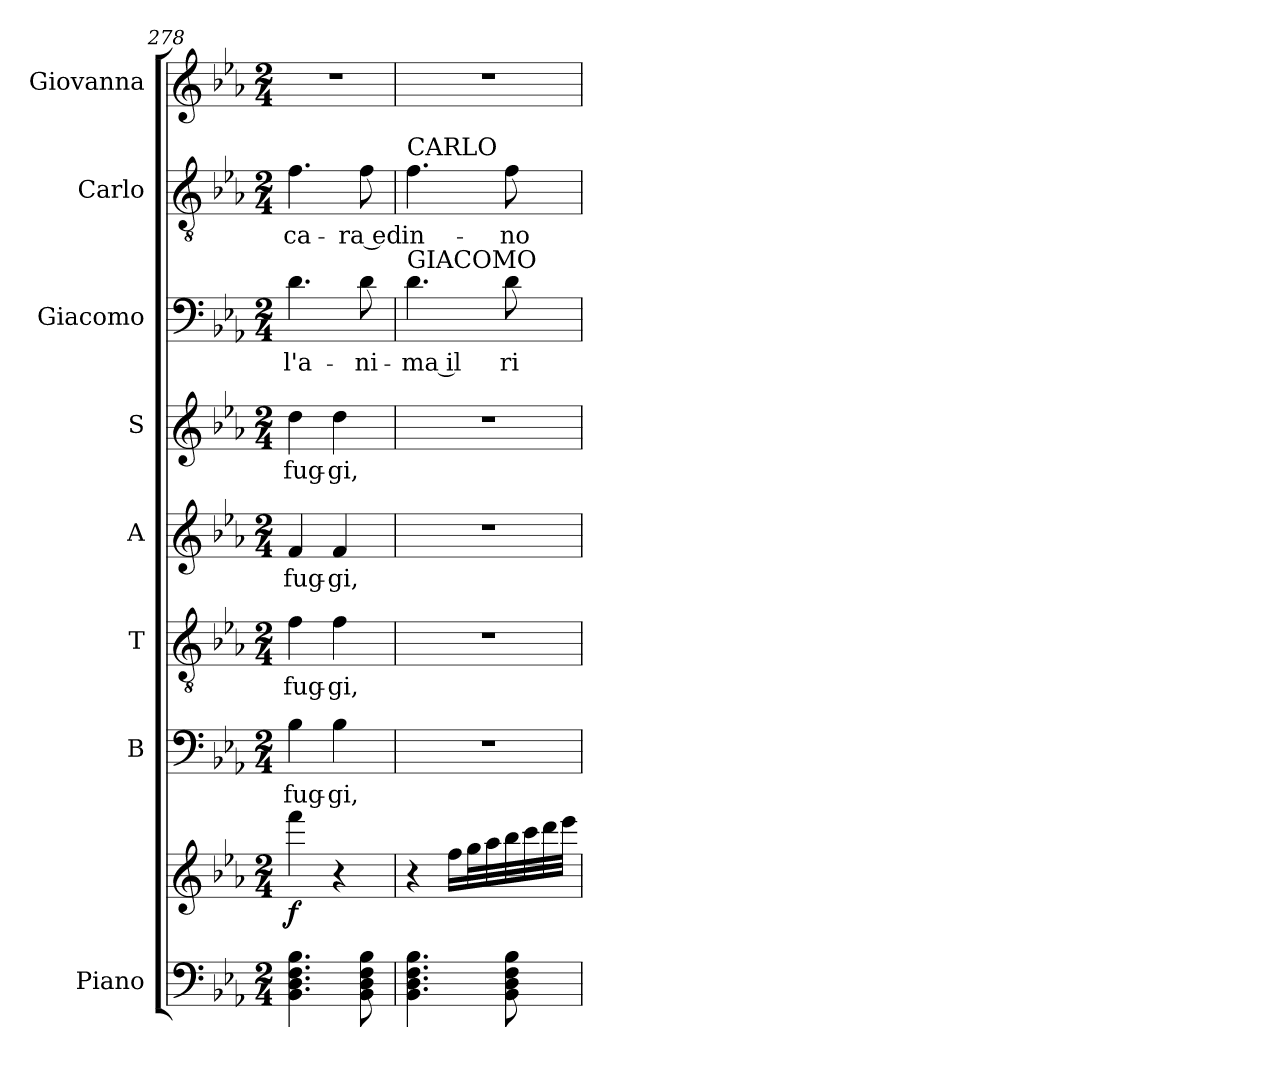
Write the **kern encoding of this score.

**kern	**kern	**dynam	**kern	**text	**kern	**text	**kern	**text	**kern	**text	**kern	**text	**kern	**text	**kern
*part8	*part8	*part8	*part7	*part7	*part6	*part6	*part5	*part5	*part4	*part4	*part3	*part3	*part2	*part2	*part1
*staff9	*staff8	*staff8/9	*staff7	*staff7	*staff6	*staff6	*staff5	*staff5	*staff4	*staff4	*staff3	*staff3	*staff2	*staff2	*staff1
*I"Piano	*	*	*I"B	*	*I"T	*	*I"A	*	*I"S	*	*I"Giacomo	*	*I"Carlo	*	*I"Giovanna
*I'Pno	*	*	*I'B	*	*I'T	*	*I'A	*	*I'S	*	*	*	*	*	*
*clefF4	*clefG2	*	*clefF4	*	*clefGv2	*	*clefG2	*	*clefG2	*	*clefF4	*	*clefGv2	*	*clefG2
*k[b-e-a-]	*k[b-e-a-]	*	*k[b-e-a-]	*	*k[b-e-a-]	*	*k[b-e-a-]	*	*k[b-e-a-]	*	*k[b-e-a-]	*	*k[b-e-a-]	*	*k[b-e-a-]
*M2/4	*M2/4	*	*M2/4	*	*M2/4	*	*M2/4	*	*M2/4	*	*M2/4	*	*M2/4	*	*M2/4
=278	=278	=278	=278	=278	=278	=278	=278	=278	=278	=278	=278	=278	=278	=278	=278
!	!	!LO:DY:b	!	!LO:LY:b	!	!LO:LY:b	!	!LO:LY:b	!	!LO:LY:b	!	!LO:LY:b	!	!LO:LY:b	!
4.BB-\ 4.D\ 4.F\ 4.B-\	4fff\	f	4B-\	fug-	4f\	fug-	4f/	fug-	4dd\	fug-	4.d\	-l'a-	4.f\	ca-	2r
!	!	!	!	!LO:LY:b	!	!LO:LY:b	!	!LO:LY:b	!	!LO:LY:b	!	!	!	!	!
.	4r	.	4B-\	-gi,	4f\	-gi,	4f/	-gi,	4dd\	-gi,	.	.	.	.	.
!	!	!	!	!	!	!	!	!	!	!	!	!LO:LY:b	!	!LO:LY:b	!
8BB-\ 8D\ 8F\ 8B-\	.	.	.	.	.	.	.	.	.	.	8d\	-ni-	8f\	-ra ed	.
!!LO:PB:g=z
=279	=279	=279	=279	=279	=279	=279	=279	=279	=279	=279	=279	=279	=279	=279	=279
!	!	!	!	!	!	!	!	!	!	!	!	!	!LO:TX:a:t=CARLO	!	!
!	!	!	!	!	!	!	!	!	!	!	!LO:TX:a:t=GIACOMO	!	!	!	!
!	!	!	!	!	!	!	!	!	!	!	!	!LO:LY:b	!	!LO:LY:b	!
4.BB-\ 4.D\ 4.F\ 4.B-\	4r	.	2r	.	2r	.	2r	.	2r	.	4.d\	-ma il	4.f\	in-	2r
.	16ff\LL	.	.	.	.	.	.	.	.	.	.	.	.	.	.
.	32gg\L	.	.	.	.	.	.	.	.	.	.	.	.	.	.
.	32aa-\	.	.	.	.	.	.	.	.	.	.	.	.	.	.
!	!	!	!	!	!	!	!	!	!	!	!	!LO:LY:b	!	!LO:LY:b	!
8BB-\ 8D\ 8F\ 8B-\	32bb-\	.	.	.	.	.	.	.	.	.	8d\	ri-	8f\	-no-	.
.	32ccc\	.	.	.	.	.	.	.	.	.	.	.	.	.	.
.	32ddd\	.	.	.	.	.	.	.	.	.	.	.	.	.	.
.	32eee-\JJJ	.	.	.	.	.	.	.	.	.	.	.	.	.	.
=	=	=	=	=	=	=	=	=	=	=	=	=	=	=	=
*-	*-	*-	*-	*-	*-	*-	*-	*-	*-	*-	*-	*-	*-	*-	*-
